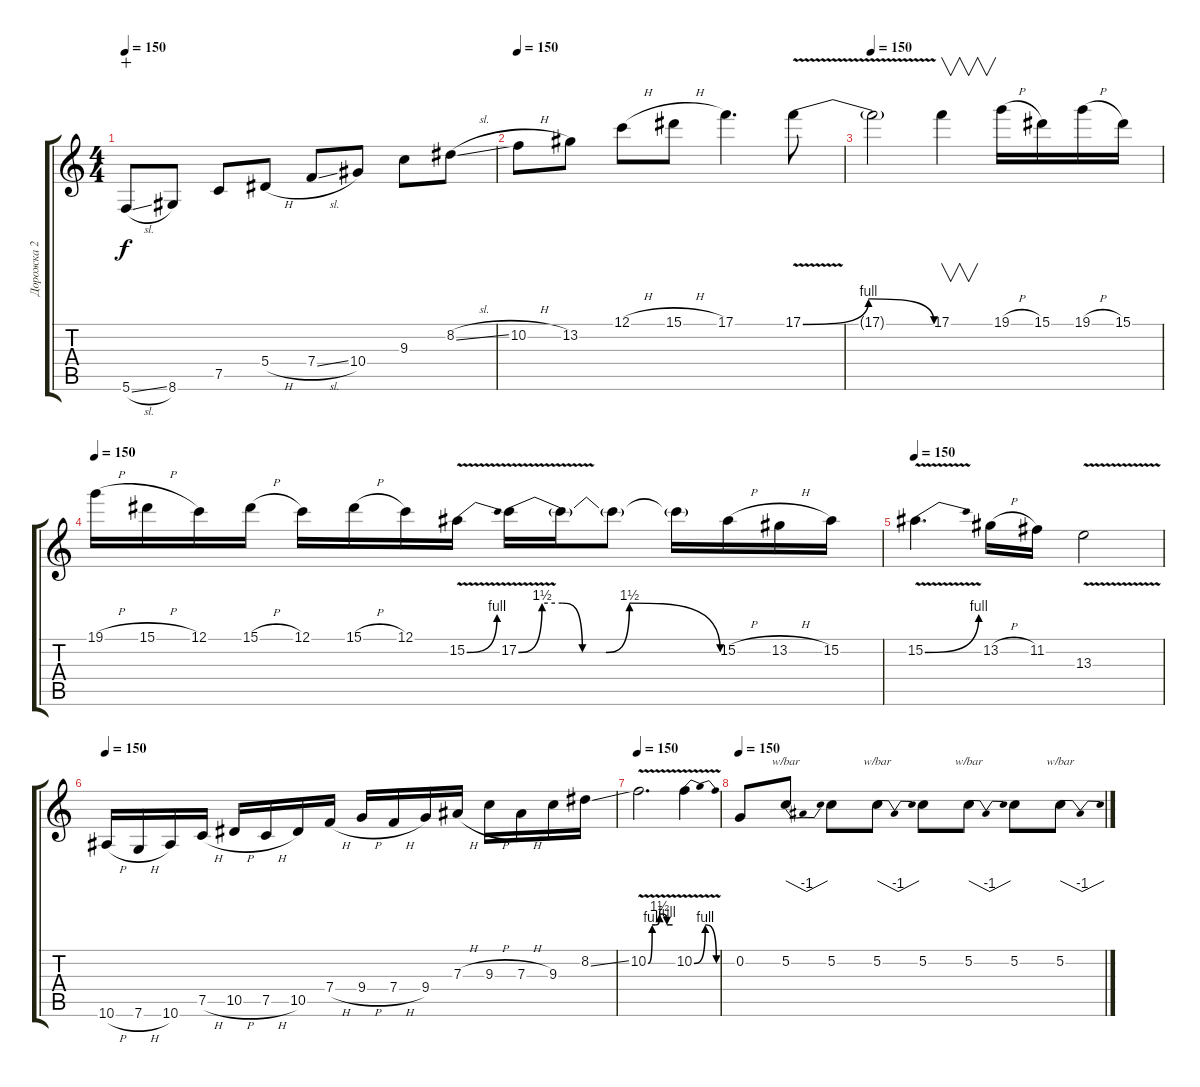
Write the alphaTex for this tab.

\track ("Дорожка 2" "Дорожка 2") {instrument distortionguitar}
\staff {score tabs}
\tuning (C4 G3 Eb3 Bb2 F2 C2) {hide}
\ts (4 4)
\tempo 150
\clef g2
\ks c
5.6{sl}.8{dy f instrument distortionguitar wahc} 8.6.8 7.5.8 5.4{h}.8 7.4{sl}.8 10.4.8 9.3.8 8.2{sl}.8 |
\tempo 150
10.2{h}.8 13.2.8 12.1{h}.8 15.1{h}.8 17.1.4{d} 17.1{be (bendrelease 0 0 15 4 45 4 60 0) v}.8 |
\tempo 150
17.1{t}.2 17.1.4{v} 19.1{h}.16 15.1.16 19.1{h}.16 15.1.16 |
\tempo 150
19.1{h}.16 15.1{h}.16 12.1.16 15.1{h}.16 12.1.16 15.1{h}.16 12.1.16 15.2{be (bend 0 0 60 4) v}.16 17.2{be (custom 0 0 7 6 13 6 19 0 26 0 33 6 60 0) v}.16 17.2{t}.16 17.2{t}.8 17.2{t}.16 15.2{h}.16 13.2{h}.16 15.2.16 |
\tempo 150
15.2{be (bend 0 0 60 4) v}.4{d} 13.2{h}.16 11.2.16 13.3{v}.2 |
\tempo 150
10.6{h}.16 7.6{h}.16 10.6.16 7.5{h}.16 10.5{h}.16 7.5{h}.16 10.5.16 7.4{h}.16 9.4{h}.16 7.4{h}.16 9.4.16 7.3{h}.16 9.3{h}.16 7.3{h}.16 9.3.16 8.2{ss}.16 |
\tempo 150
10.2{be (custom 0 0 10 4 19 4 28 6 37 6 46 4 60 4) v}.2{d} 10.2{be (bendrelease 0 0 30 4 30 4 60 0) v}.4 |
\tempo 150
0.2.8 5.2.8{tbe (dip default 0 0 30 -4 60 0)} 5.2.8 5.2.8{tbe (dip default 0 0 30 -4 60 0)} 5.2.8 5.2.8{tbe (dip default 0 0 30 -4 60 0)} 5.2.8 5.2.8{tbe (dip default 0 0 30 -4 60 0)}
